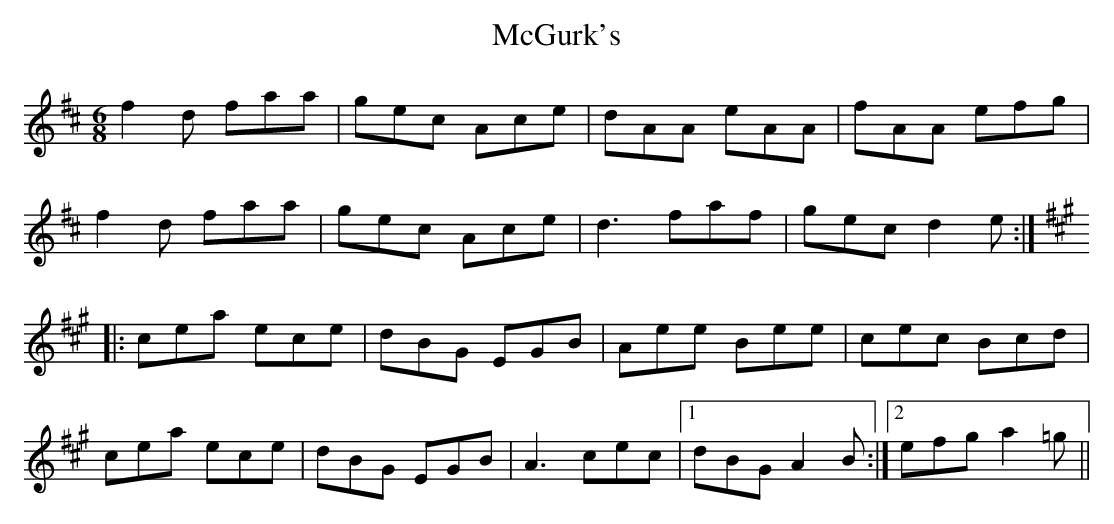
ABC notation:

X:1
T:McGurk's
M:6/8
K:D
f2d faa|gec Ace|dAA eAA|fAA efg|
f2d faa|gec Ace|d3 faf|gec d2e:|
K:A
|:cea ece|dBG EGB|Aee Bee|cec Bcd|
cea ece|dBG EGB|A3 cec|1 dBG A2B:|2 efg a2=g||
